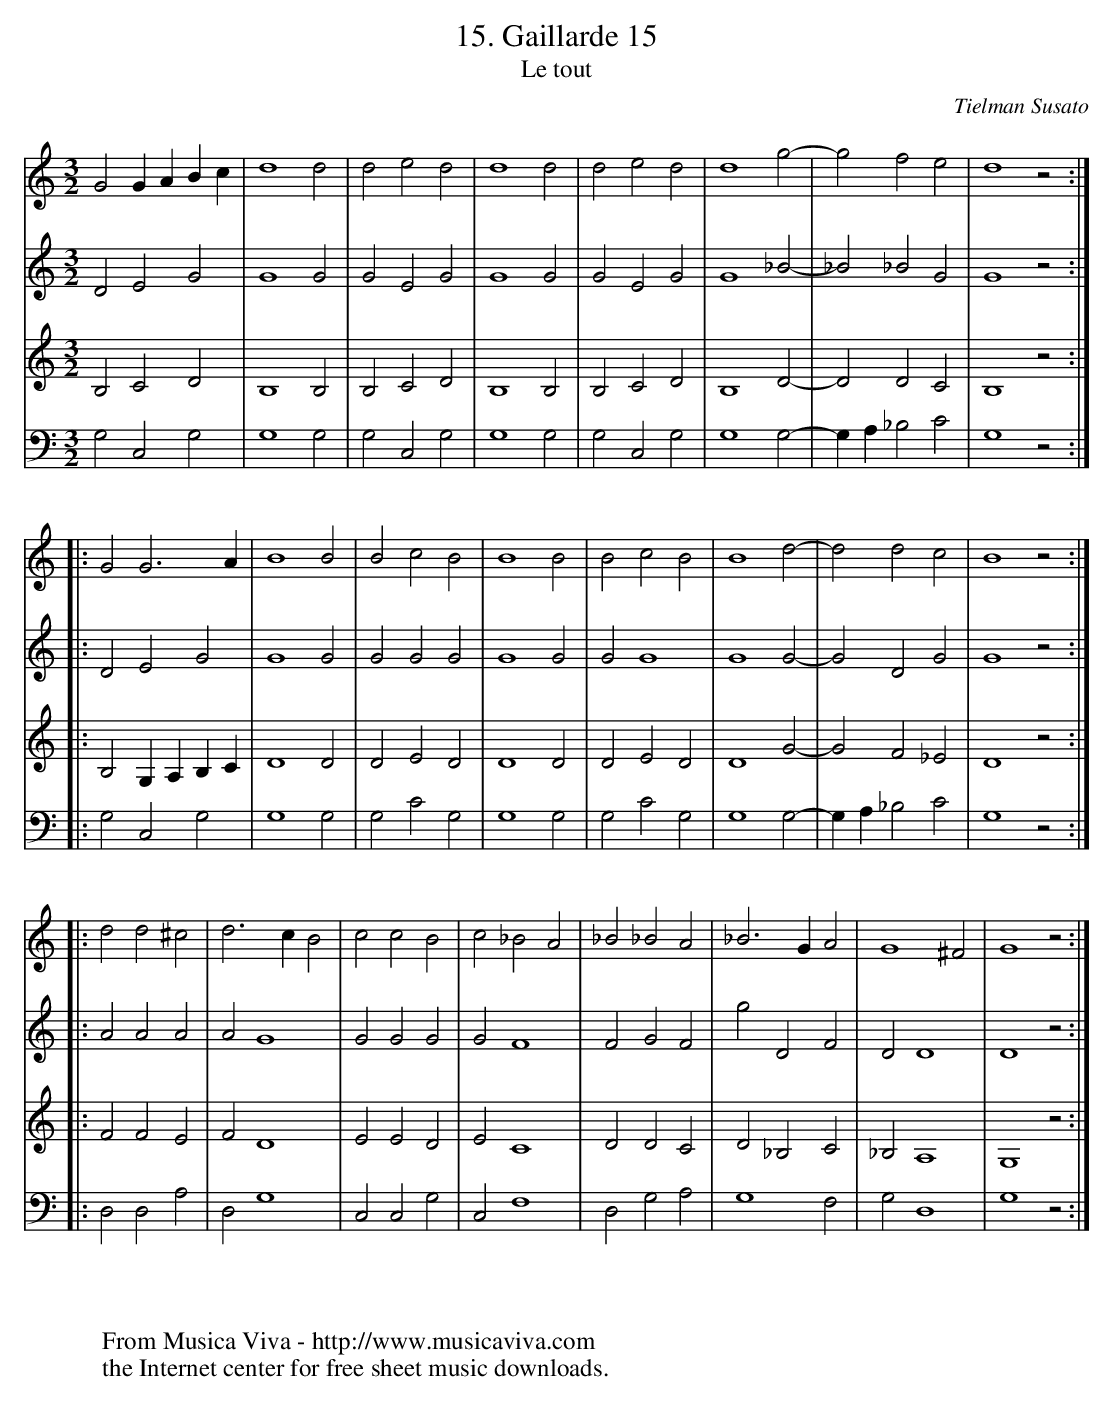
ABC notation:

X:1
T:15. Gaillarde 15
T:Le tout
C:Tielman Susato
M:3/2
L:1/2
K:Gmix
V:1
GG/A/B/c/|d2d|ded|d2d|ded|d2g-|gfe|d2z:|
|:GG>A|B2B|BcB|B2B|BcB|B2d-|ddc|B2z:|
|:dd^c|d>cB|ccB|c_BA|_B_BA|_B>GA|G2^F|G2z:|
V:2
DEG|G2G|GEG|G2G|GEG|G2_B-|_B_BG|G2z:|
|:DEG|G2G|GGG|G2G|GG2|G2G-|GDG|G2z:|
|:AAA|AG2|GGG|GF2|FGF|gDF|DD2|D2z:|
V:3
B,CD|B,2B,|B,CD|B,2B,|B,CD|B,2D-|DDC|B,2z:|
|:B,G,/A,/B,/C/|D2D|DED|D2D|DED|D2G-|GF_E|D2z:|
|:FFE|FD2|EED|EC2|DDC|D_B,C|_B,A,2|G,2z:|
V:4
G,C,G,|G,2G,|G,C,G,|G,2G,|G,C,G,|G,2G,-|G,/A,/_B,C|G,2z:|
|:G,C,G,|G,2G,|G,CG,|G,2G,|G,CG,|G,2G,-|G,/A,/_B,C|G,2z:|
|:D,D,A,|D,G,2|C,C,G,|C,F,2-|D,G,A,|G,2F,|G,D,2|G,2z:|
W:
W:
W:  From Musica Viva - http://www.musicaviva.com
W:  the Internet center for free sheet music downloads.
